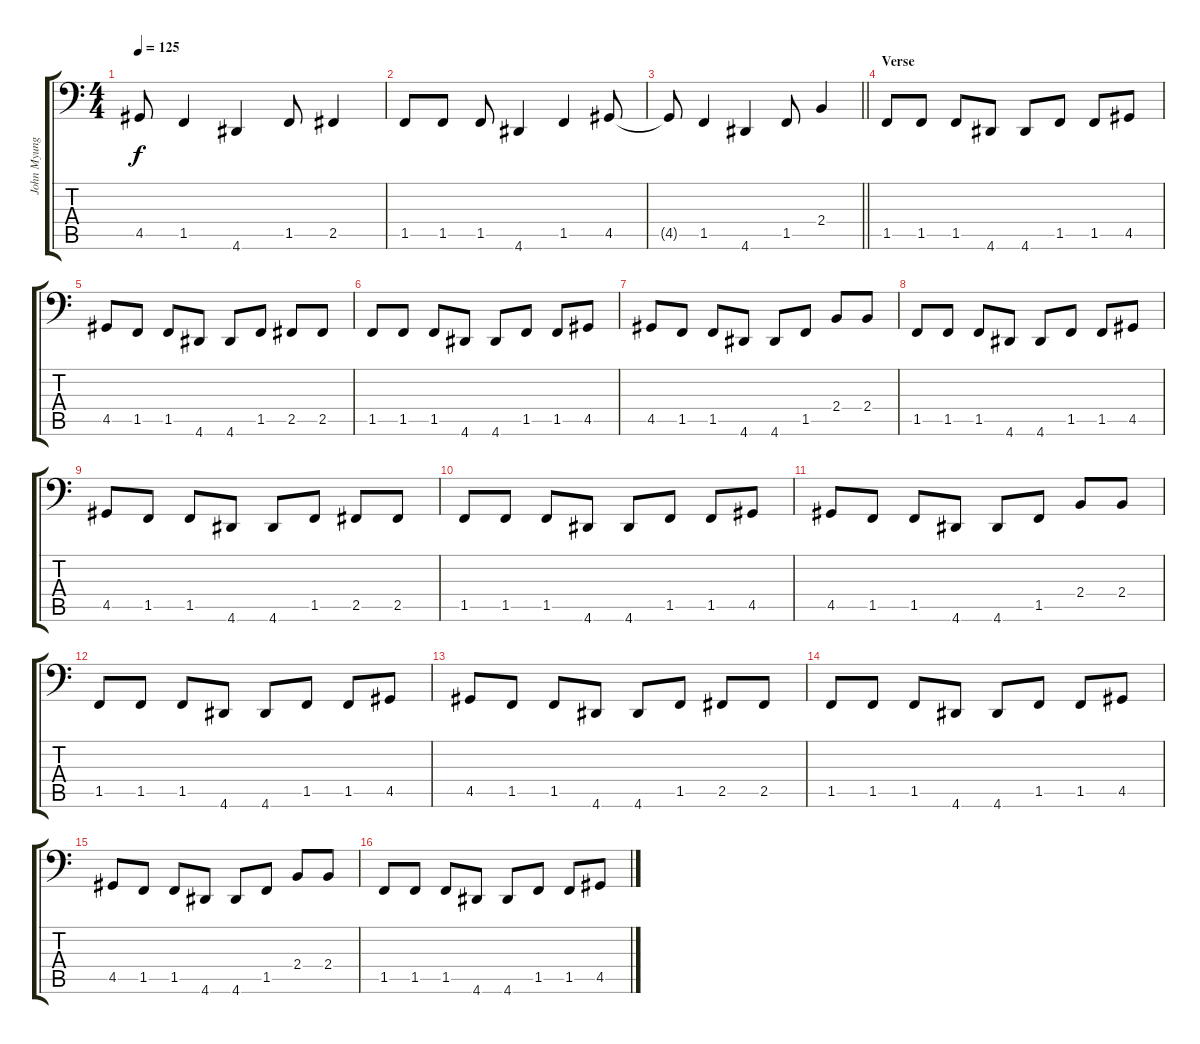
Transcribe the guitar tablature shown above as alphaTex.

\track ("John Myung" "John Myung") {instrument electricbassfinger}
\staff {score tabs}
\tuning (C3 G2 D2 A1 E1 B0) {hide}
\ts (4 4)
\tempo 125
\clef f4
\ks c
4.5{t}.8{dy f} 1.5.4 4.6.4 1.5.8 2.5.4 |
1.5.8 1.5.8 1.5.8 4.6.4 1.5.4 4.5.8 |
\barLineRight lightlight
4.5{t}.8 1.5.4 4.6.4 1.5.8 2.4.4 |
\section ("" "Verse")
1.5.8 1.5.8 1.5.8 4.6.8 4.6.8 1.5.8 1.5.8 4.5.8 |
4.5.8 1.5.8 1.5.8 4.6.8 4.6.8 1.5.8 2.5.8 2.5.8 |
1.5.8 1.5.8 1.5.8 4.6.8 4.6.8 1.5.8 1.5.8 4.5.8 |
4.5.8 1.5.8 1.5.8 4.6.8 4.6.8 1.5.8 2.4.8 2.4.8 |
1.5.8 1.5.8 1.5.8 4.6.8 4.6.8 1.5.8 1.5.8 4.5.8 |
4.5.8 1.5.8 1.5.8 4.6.8 4.6.8 1.5.8 2.5.8 2.5.8 |
1.5.8 1.5.8 1.5.8 4.6.8 4.6.8 1.5.8 1.5.8 4.5.8 |
4.5.8 1.5.8 1.5.8 4.6.8 4.6.8 1.5.8 2.4.8 2.4.8 |
1.5.8 1.5.8 1.5.8 4.6.8 4.6.8 1.5.8 1.5.8 4.5.8 |
4.5.8 1.5.8 1.5.8 4.6.8 4.6.8 1.5.8 2.5.8 2.5.8 |
1.5.8 1.5.8 1.5.8 4.6.8 4.6.8 1.5.8 1.5.8 4.5.8 |
4.5.8 1.5.8 1.5.8 4.6.8 4.6.8 1.5.8 2.4.8 2.4.8 |
1.5.8 1.5.8 1.5.8 4.6.8 4.6.8 1.5.8 1.5.8 4.5.8
